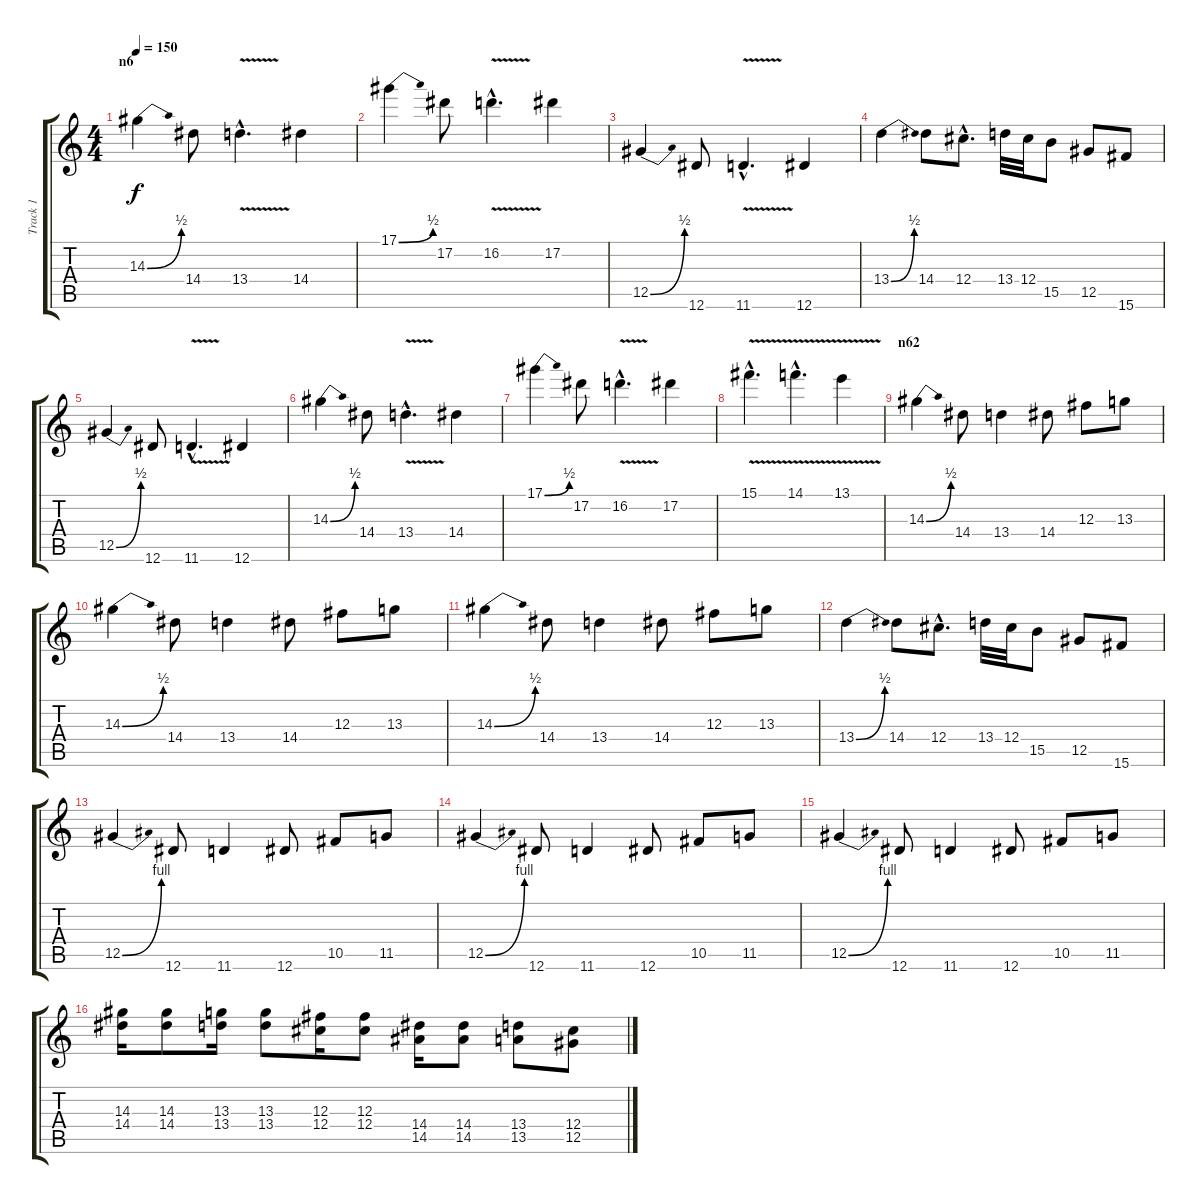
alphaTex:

\track ("Track 1" "Track 1") {instrument overdrivenguitar}
\staff {score tabs}
\tuning (Eb4 Bb3 Gb3 Db3 Ab2 Eb2) {hide}
\ts (4 4)
\section ("" "n6")
\tempo 150
\clef g2
\ks c
14.3{be (bend 0 0 60 2)}.4{dy f} 14.4.8 13.4{v hac}.4{d} 14.4.4 |
17.1{be (bend 0 0 60 2)}.4 17.2.8 16.2{v hac}.4{d} 17.2.4 |
12.5{be (bend 0 0 60 2)}.4 12.6.8 11.6{v hac}.4{d} 12.6.4 |
13.4{be (bend 0 0 60 2)}.4 14.4.8 12.4{hac}.8{d} 13.4.32 12.4.32 15.5.8 12.5.8 15.6.8 |
12.5{be (bend 0 0 60 2)}.4 12.6.8 11.6{v hac}.4{d} 12.6.4 |
14.3{be (bend 0 0 60 2)}.4 14.4.8 13.4{v hac}.4{d} 14.4.4 |
17.1{be (bend 0 0 60 2)}.4 17.2.8 16.2{v hac}.4{d} 17.2.4 |
15.1{v hac}.4{d} 14.1{v hac}.4{d} 13.1{v}.4 |
\section ("" "n62")
14.3{be (bend 0 0 60 2)}.4 14.4.8 13.4.4 14.4.8 12.3.8 13.3.8 |
14.3{be (bend 0 0 60 2)}.4 14.4.8 13.4.4 14.4.8 12.3.8 13.3.8 |
14.3{be (bend 0 0 60 2)}.4 14.4.8 13.4.4 14.4.8 12.3.8 13.3.8 |
13.4{be (bend 0 0 60 2)}.4 14.4.8 12.4{hac}.8{d} 13.4.32 12.4.32 15.5.8 12.5.8 15.6.8 |
12.5{be (bend 0 0 60 4)}.4 12.6.8 11.6.4 12.6.8 10.5.8 11.5.8 |
12.5{be (bend 0 0 60 4)}.4 12.6.8 11.6.4 12.6.8 10.5.8 11.5.8 |
12.5{be (bend 0 0 60 4)}.4 12.6.8 11.6.4 12.6.8 10.5.8 11.5.8 |
(14.3 14.4).16 (14.3 14.4).8 (13.3 13.4).16 (13.3 13.4).8 (12.3 12.4).16 (12.3 12.4).8 (14.4 14.5).16 (14.4 14.5).8 (13.4 13.5).8 (12.4 12.5).8
